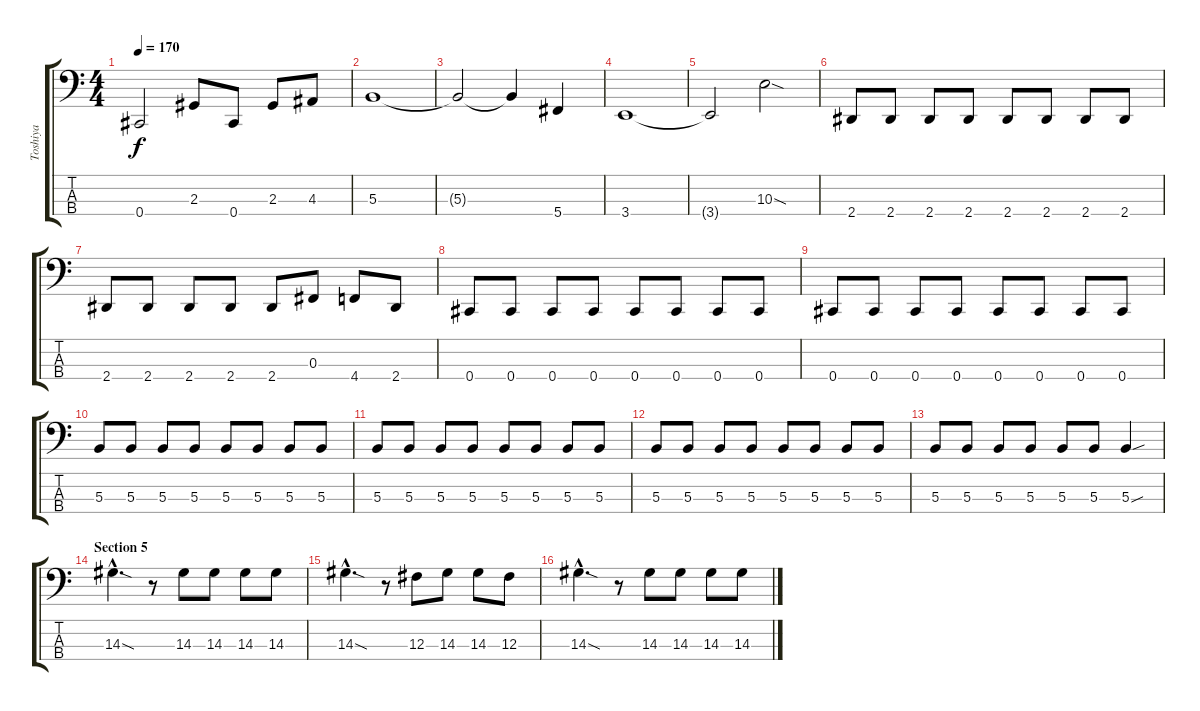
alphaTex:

\track ("Toshiya" "Toshiya") {instrument electricbassfinger}
\staff {score tabs}
\tuning (E2 B1 Gb1 Db1) {hide}
\ts (4 4)
\tempo 170
\clef f4
\ks c
0.4{t}.2{dy f} 2.3.8 0.4.8 2.3.8 4.3.8 |
5.3.1 |
5.3{t}.2 5.3{t}.4 5.4.4 |
3.4.1 |
3.4{t}.2 10.3{sod}.2 |
2.4.8 2.4.8 2.4.8 2.4.8 2.4.8 2.4.8 2.4.8 2.4.8 |
2.4.8 2.4.8 2.4.8 2.4.8 2.4.8 0.3.8 4.4.8 2.4.8 |
0.4.8 0.4.8 0.4.8 0.4.8 0.4.8 0.4.8 0.4.8 0.4.8 |
0.4.8 0.4.8 0.4.8 0.4.8 0.4.8 0.4.8 0.4.8 0.4.8 |
5.3.8 5.3.8 5.3.8 5.3.8 5.3.8 5.3.8 5.3.8 5.3.8 |
5.3.8 5.3.8 5.3.8 5.3.8 5.3.8 5.3.8 5.3.8 5.3.8 |
5.3.8 5.3.8 5.3.8 5.3.8 5.3.8 5.3.8 5.3.8 5.3.8 |
5.3.8 5.3.8 5.3.8 5.3.8 5.3.8 5.3.8 5.3{sou}.4 |
\section ("" "Section 5")
14.3{sod hac}.4{d} r.8 14.3.8 14.3.8 14.3.8 14.3.8 |
14.3{sod hac}.4{d} r.8 12.3.8 14.3.8 14.3.8 12.3.8 |
14.3{sod hac}.4{d} r.8 14.3.8 14.3.8 14.3.8 14.3.8
